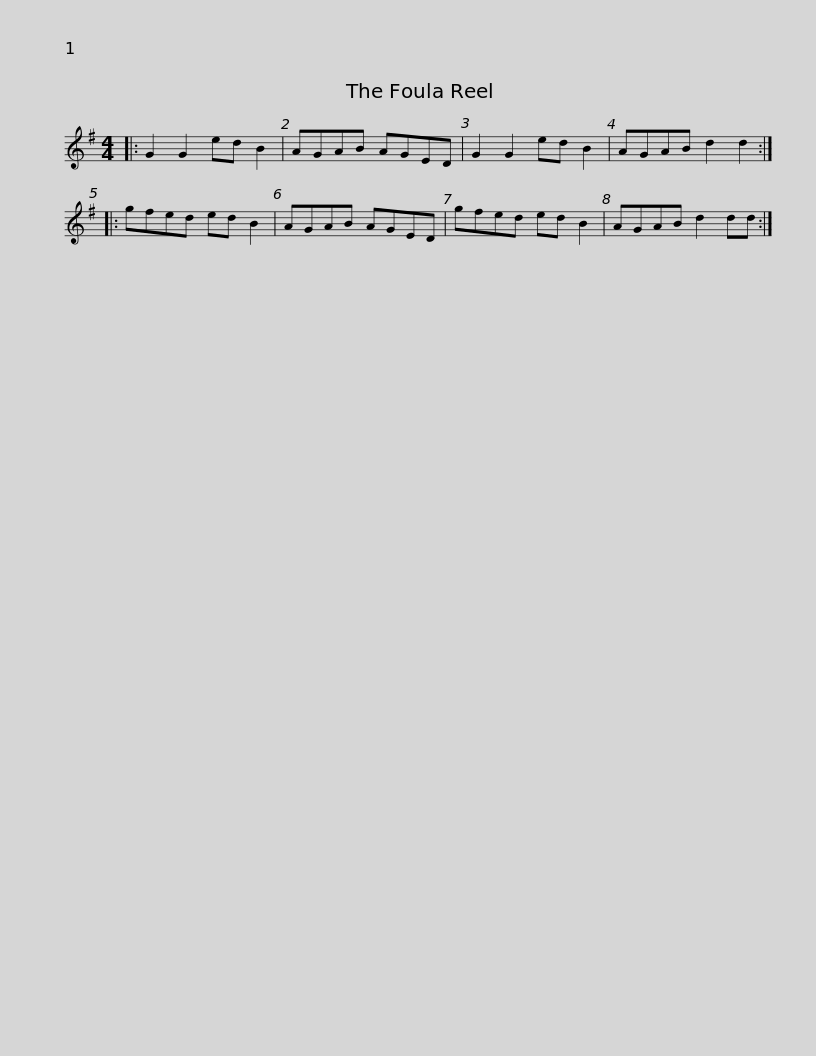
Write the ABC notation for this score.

X:1
L:1/8
M:4/4
I:linebreak $
K:G
V:1 treble
V:1
|: G2 G2 ed B2 | AGAB AGED | G2 G2 ed B2 | AGAB d2 d2 :: gfed ed B2 | %5
 AGAB AGED |$ gfed ed B2 | AGAB d2 dd :| %8
